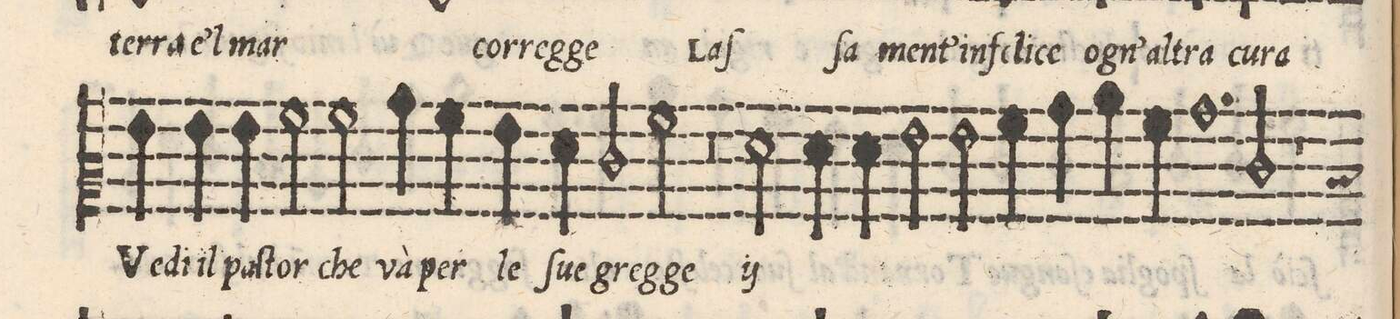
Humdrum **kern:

**kern	**text
*I"ALTO	*
*clefC2	*
*k[]	*
*met(C)	*
*M2/1	*
4g\	Ve-
4g\	-di_il
4g\	paſ-
2a\	-tor
2a\	che
=31-	=31-
4b\	và
4a\	per
4g\	le
4f\	ſue
2e/	greg-
2a\	ge
=32-	=32-
0r	.
=33-	=33-
*	*ij
2f\	Ve-
4f\	di_il
4f\	paſ-
2g\	-tor
2g\	che
=34-	=34-
4a\	và
4b\	per
4cc\	le
4a\	ſue
1.b	greg-
=35-	=35-
2e/	ge
*	*Xij
1r	.
=36-	=36-
*-	*-
